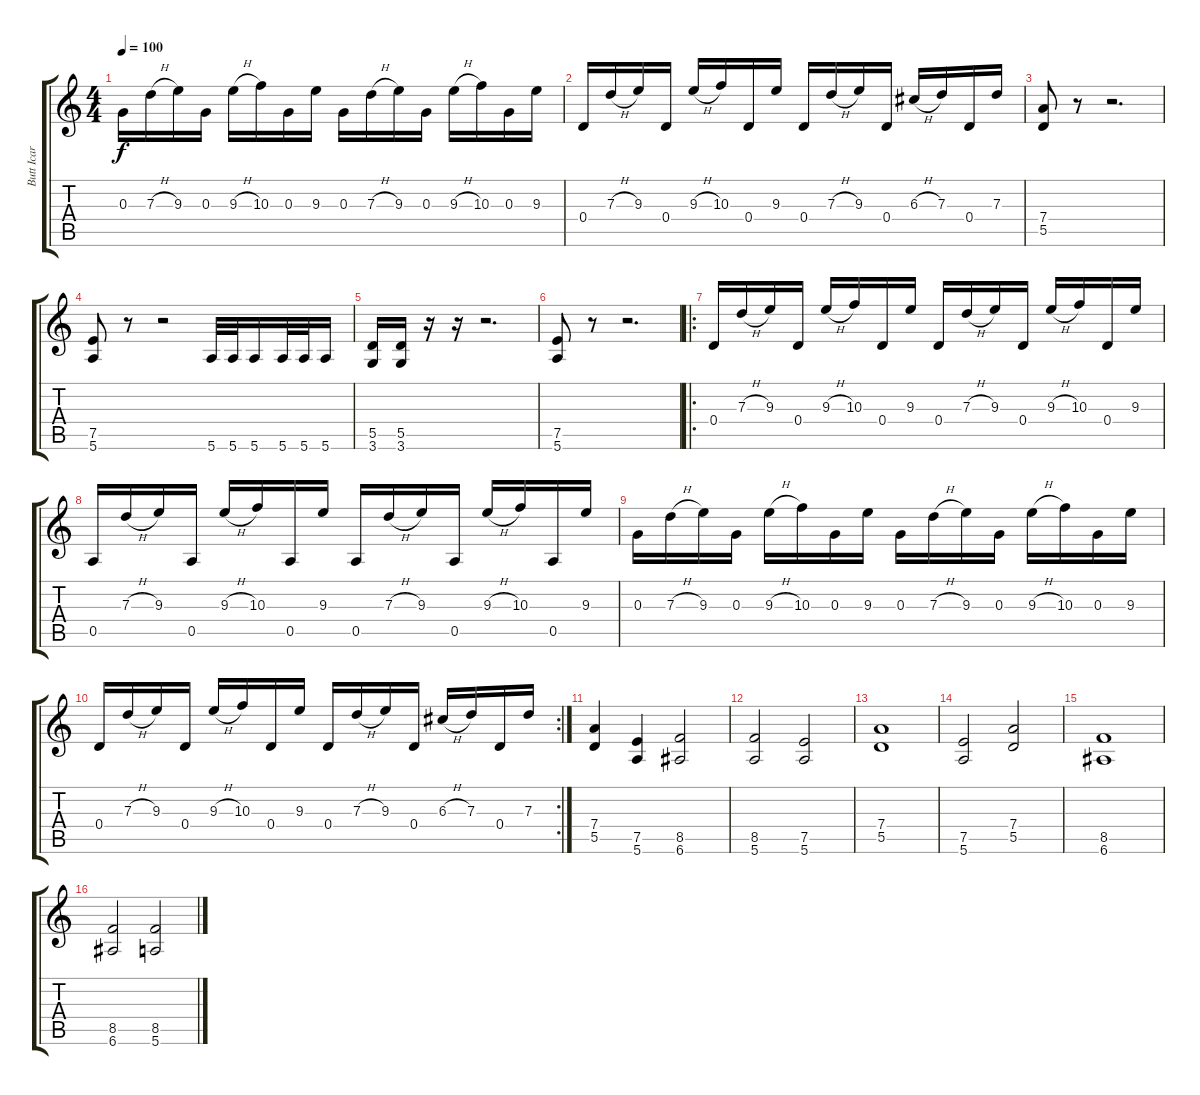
\track ("Butt Icar" "Butt Icar") {instrument distortionguitar}
\staff {score tabs}
\tuning (E4 B3 G3 D3 A2 E2) {hide}
\ts (4 4)
\tempo 100
\clef g2
\ks c
0.3.16{dy f} 7.3{h}.16 9.3.16 0.3.16 9.3{h}.16 10.3.16 0.3.16 9.3.16 0.3.16 7.3{h}.16 9.3.16 0.3.16 9.3{h}.16 10.3.16 0.3.16 9.3.16 |
0.4.16 7.3{h}.16 9.3.16 0.4.16 9.3{h}.16 10.3.16 0.4.16 9.3.16 0.4.16 7.3{h}.16 9.3.16 0.4.16 6.3{h}.16 7.3.16 0.4.16 7.3.16 |
(7.4 5.5).8 r.8 r.2{d} |
(7.5 5.6).8 r.8 r.2 5.6.32 5.6.32 5.6.16 5.6.32 5.6.32 5.6.16 |
(5.5 3.6).16 (5.5 3.6).16 r.16 r.16 r.2{d} |
(7.5 5.6).8 r.8 r.2{d} |
\ro
0.4.16 7.3{h}.16 9.3.16 0.4.16 9.3{h}.16 10.3.16 0.4.16 9.3.16 0.4.16 7.3{h}.16 9.3.16 0.4.16 9.3{h}.16 10.3.16 0.4.16 9.3.16 |
0.5.16 7.3{h}.16 9.3.16 0.5.16 9.3{h}.16 10.3.16 0.5.16 9.3.16 0.5.16 7.3{h}.16 9.3.16 0.5.16 9.3{h}.16 10.3.16 0.5.16 9.3.16 |
0.3.16 7.3{h}.16 9.3.16 0.3.16 9.3{h}.16 10.3.16 0.3.16 9.3.16 0.3.16 7.3{h}.16 9.3.16 0.3.16 9.3{h}.16 10.3.16 0.3.16 9.3.16 |
\rc 2
0.4.16 7.3{h}.16 9.3.16 0.4.16 9.3{h}.16 10.3.16 0.4.16 9.3.16 0.4.16 7.3{h}.16 9.3.16 0.4.16 6.3{h}.16 7.3.16 0.4.16 7.3.16 |
(7.4 5.5).4 (7.5 5.6).4 (8.5 6.6).2 |
(8.5 5.6).2 (7.5 5.6).2 |
(7.4 5.5).1 |
(7.5 5.6).2 (7.4 5.5).2 |
(8.5 6.6).1 |
(8.5 6.6).2 (8.5 5.6).2
